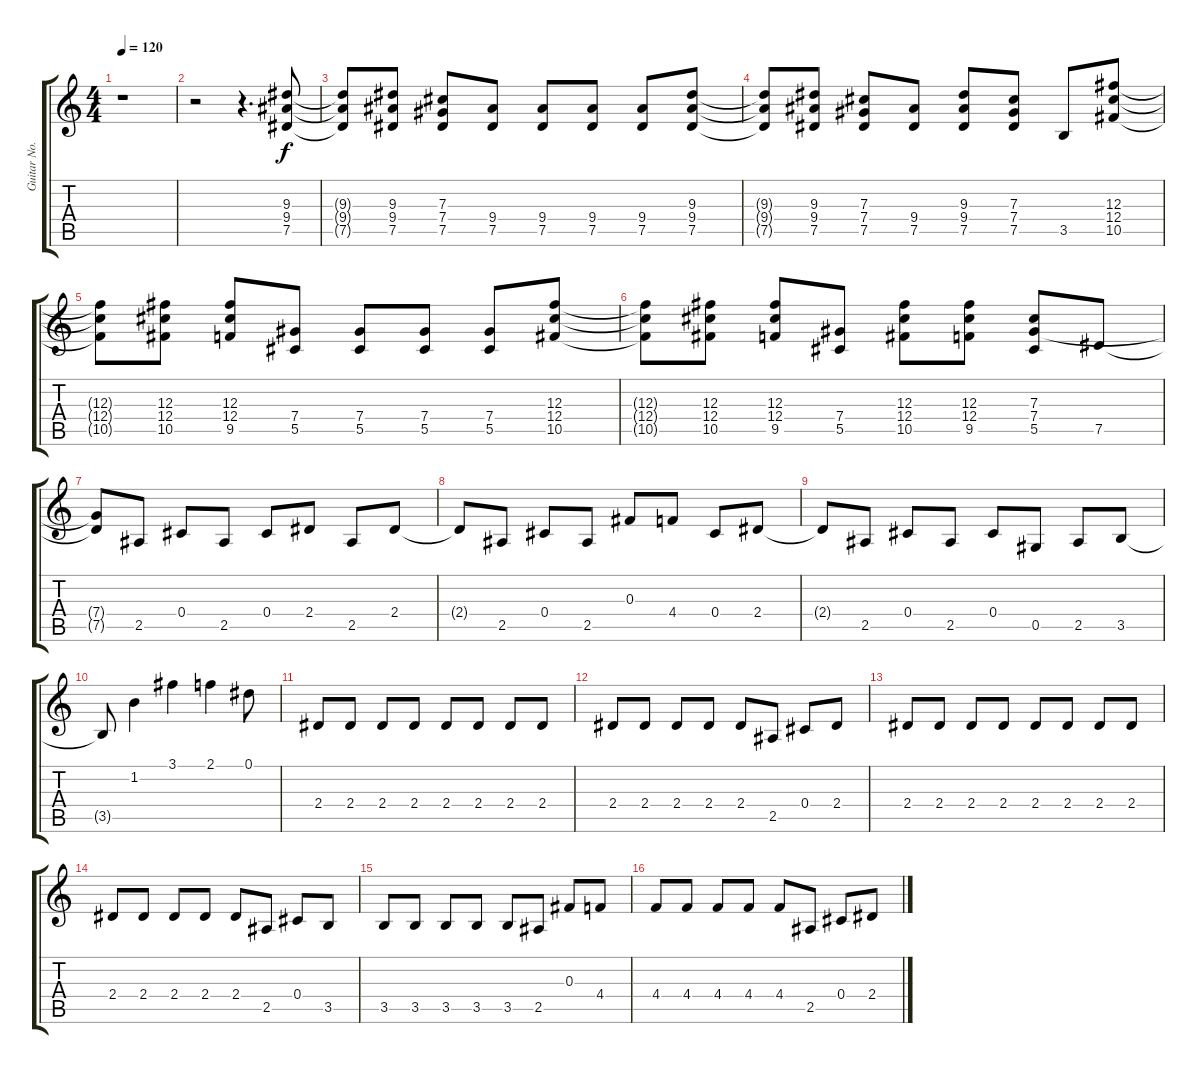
\track ("Guitar No.2" "Guitar No.") {instrument overdrivenguitar}
\staff {score tabs}
\tuning (Eb4 Bb3 Gb3 Db3 Ab2 Eb2) {hide}
\ts (4 4)
\tempo 120
\clef g2
\ks c
r.1{dy f instrument overdrivenguitar} |
r.2 r.4{d} (9.3 9.4 7.5).8 |
(9.3{t} 9.4{t} 7.5{t}).8 (9.3 9.4 7.5).8 (7.3 7.4 7.5).8 (9.4 7.5).8 (9.4 7.5).8 (9.4 7.5).8 (9.4 7.5).8 (9.3 9.4 7.5).8 |
(9.3{t} 9.4{t} 7.5{t}).8 (9.3 9.4 7.5).8 (7.3 7.4 7.5).8 (9.4 7.5).8 (9.3 9.4 7.5).8 (7.3 7.4 7.5).8 3.5.8 (12.3 12.4 10.5).8 |
(12.3{t} 12.4{t} 10.5{t}).8 (12.3 12.4 10.5).8 (12.3 12.4 9.5).8 (7.4 5.5).8 (7.4 5.5).8 (7.4 5.5).8 (7.4 5.5).8 (12.3 12.4 10.5).8 |
(12.3{t} 12.4{t} 10.5{t}).8 (12.3 12.4 10.5).8 (12.3 12.4 9.5).8 (7.4 5.5).8 (12.3 12.4 10.5).8 (12.3 12.4 9.5).8 (7.3 7.4 5.5).8 7.5.8 |
(7.4{t} 7.5{t}).8 2.5.8 0.4.8 2.5.8 0.4.8 2.4.8 2.5.8 2.4.8 |
2.4{t}.8 2.5.8 0.4.8 2.5.8 0.3.8 4.4.8 0.4.8 2.4.8 |
2.4{t}.8 2.5.8 0.4.8 2.5.8 0.4.8 0.5.8 2.5.8 3.5.8 |
3.5{t}.8 1.2.4 3.1.4 2.1.4 0.1.8 |
2.4.8 2.4.8 2.4.8 2.4.8 2.4.8 2.4.8 2.4.8 2.4.8 |
2.4.8 2.4.8 2.4.8 2.4.8 2.4.8 2.5.8 0.4.8 2.4.8 |
2.4.8 2.4.8 2.4.8 2.4.8 2.4.8 2.4.8 2.4.8 2.4.8 |
2.4.8 2.4.8 2.4.8 2.4.8 2.4.8 2.5.8 0.4.8 3.5.8 |
3.5.8 3.5.8 3.5.8 3.5.8 3.5.8 2.5.8 0.3.8 4.4.8 |
4.4.8 4.4.8 4.4.8 4.4.8 4.4.8 2.5.8 0.4.8 2.4.8
